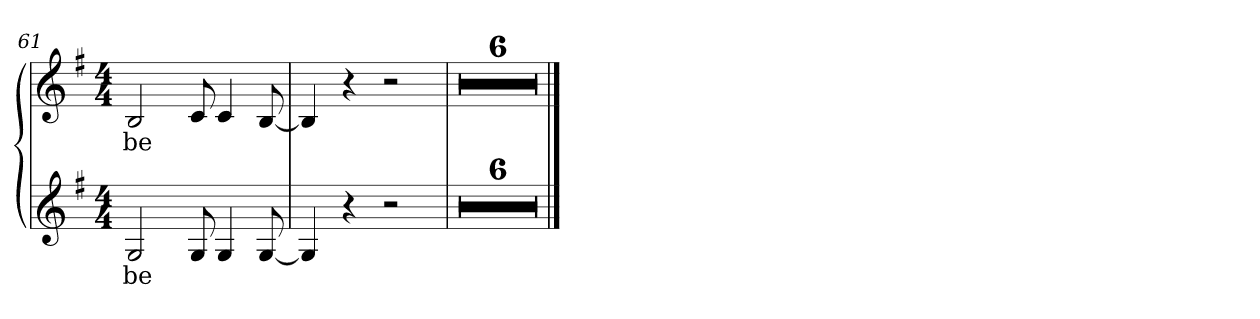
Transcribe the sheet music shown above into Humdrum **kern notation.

**kern	**text	**kern	**text
*part2	*part2	*part1	*part1
*staff2	*staff2	*staff1	*staff1
*clefG2	*	*clefG2	*
*k[f#]	*	*k[f#]	*
*G:	*	*G:	*
*M4/4	*	*M4/4	*
=61	=61	=61	=61
!	!LO:LY:b:color=#000000	!	!
!	!	!	!LO:LY:b:color=#000000
2Gi/	be	2Bi/	be
8Gi/	.	8ci/	.
4Gi/	.	4ci/	.
[8Gi/	.	[8Bi/	.
!!LO:LB:g=z
=62	=62	=62	=62
4Gi/]	.	4Bi/]	.
4r	.	4r	.
2r	.	2r	.
=63	=63	=63	=63
1r	.	1r	.
=64	=64	=64	=64
1r	.	1r	.
=65	=65	=65	=65
1r	.	1r	.
=66	=66	=66	=66
1r	.	1r	.
=67	=67	=67	=67
1r	.	1r	.
=68	=68	=68	=68
1r	.	1r	.
==	==	==	==
*-	*-	*-	*-
